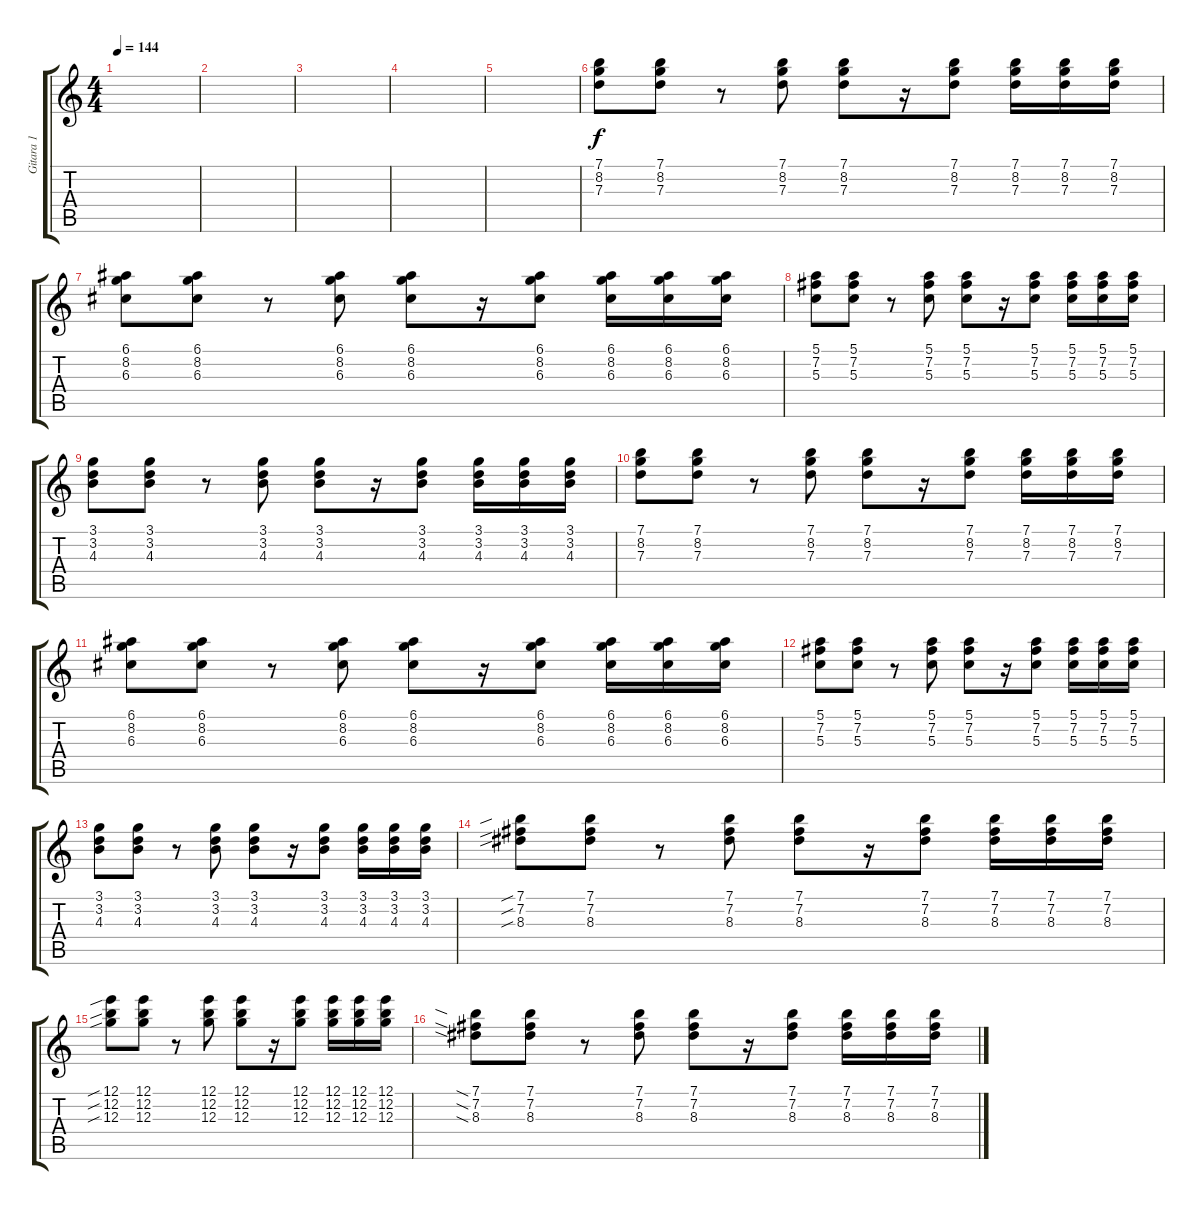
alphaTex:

\track ("Gitara 1" "Gitara 1") {instrument banjo}
\staff {score tabs}
\tuning (E4 B3 G3 D3 A2 E2) {hide}
\displaytranspose 12
\ts (4 4)
\tempo 144
\clef g2
\ks c
|
|
|
|
|
(7.1 8.2 7.3).8{volume 10} (7.1 8.2 7.3).8 r.8 (7.1 8.2 7.3).8 (7.1 8.2 7.3).8 r.16 (7.1 8.2 7.3).8 (7.1 8.2 7.3).16 (7.1 8.2 7.3).16 (7.1 8.2 7.3).16 |
(6.1 8.2 6.3).8 (6.1 8.2 6.3).8 r.8 (6.1 8.2 6.3).8 (6.1 8.2 6.3).8 r.16 (6.1 8.2 6.3).8 (6.1 8.2 6.3).16 (6.1 8.2 6.3).16 (6.1 8.2 6.3).16 |
(5.1 7.2 5.3).8 (5.1 7.2 5.3).8 r.8 (5.1 7.2 5.3).8 (5.1 7.2 5.3).8 r.16 (5.1 7.2 5.3).8 (5.1 7.2 5.3).16 (5.1 7.2 5.3).16 (5.1 7.2 5.3).16 |
(3.1 3.2 4.3).8 (3.1 3.2 4.3).8 r.8 (3.1 3.2 4.3).8 (3.1 3.2 4.3).8 r.16 (3.1 3.2 4.3).8 (3.1 3.2 4.3).16 (3.1 3.2 4.3).16 (3.1 3.2 4.3).16 |
(7.1 8.2 7.3).8 (7.1 8.2 7.3).8 r.8 (7.1 8.2 7.3).8 (7.1 8.2 7.3).8 r.16 (7.1 8.2 7.3).8 (7.1 8.2 7.3).16 (7.1 8.2 7.3).16 (7.1 8.2 7.3).16 |
(6.1 8.2 6.3).8 (6.1 8.2 6.3).8 r.8 (6.1 8.2 6.3).8 (6.1 8.2 6.3).8 r.16 (6.1 8.2 6.3).8 (6.1 8.2 6.3).16 (6.1 8.2 6.3).16 (6.1 8.2 6.3).16 |
(5.1 7.2 5.3).8 (5.1 7.2 5.3).8 r.8 (5.1 7.2 5.3).8 (5.1 7.2 5.3).8 r.16 (5.1 7.2 5.3).8 (5.1 7.2 5.3).16 (5.1 7.2 5.3).16 (5.1 7.2 5.3).16 |
(3.1 3.2 4.3).8 (3.1 3.2 4.3).8 r.8 (3.1 3.2 4.3).8 (3.1 3.2 4.3).8 r.16 (3.1 3.2 4.3).8 (3.1 3.2 4.3).16 (3.1 3.2 4.3).16 (3.1 3.2 4.3).16 |
(7.1{sib} 7.2{sib} 8.3{sib}).8 (7.1 7.2 8.3).8 r.8 (7.1 7.2 8.3).8 (7.1 7.2 8.3).8 r.16 (7.1 7.2 8.3).8 (7.1 7.2 8.3).16 (7.1 7.2 8.3).16 (7.1 7.2 8.3).16 |
(12.1{sib} 12.2{sib} 12.3{sib}).8 (12.1 12.2 12.3).8 r.8 (12.1 12.2 12.3).8 (12.1 12.2 12.3).8 r.16 (12.1 12.2 12.3).8 (12.1 12.2 12.3).16 (12.1 12.2 12.3).16 (12.1 12.2 12.3).16 |
(7.1{sia} 7.2{sia} 8.3{sia}).8 (7.1 7.2 8.3).8 r.8 (7.1 7.2 8.3).8 (7.1 7.2 8.3).8 r.16 (7.1 7.2 8.3).8 (7.1 7.2 8.3).16 (7.1 7.2 8.3).16 (7.1 7.2 8.3).16
